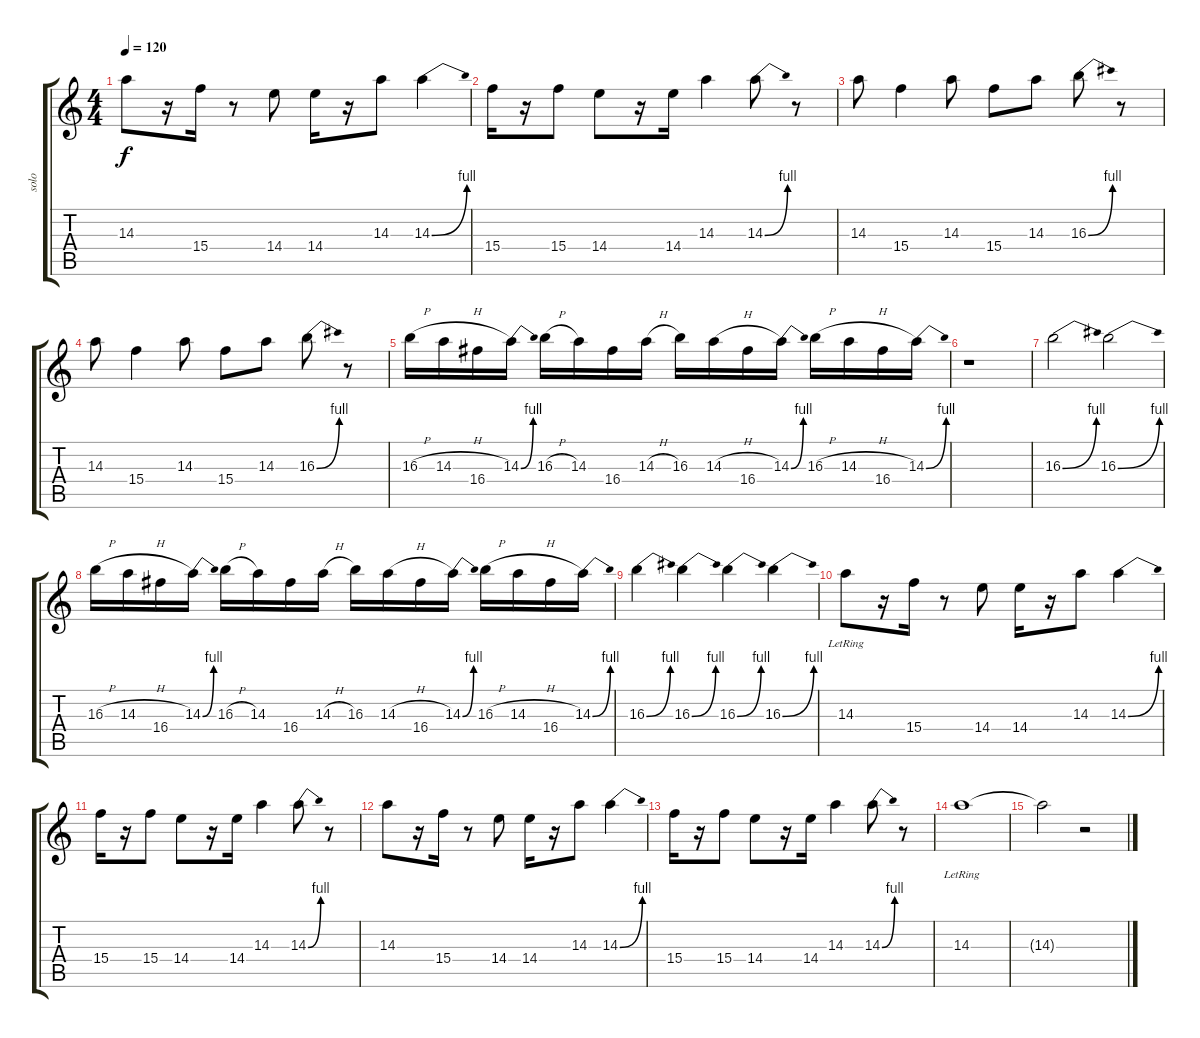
\track ("solo" "solo") {instrument distortionguitar}
\staff {score tabs}
\tuning (E4 B3 G3 D3 A2 E2) {hide}
\ts (4 4)
\tempo 120
\clef g2
\ks c
14.3.8{dy f} r.16 15.4.16 r.8 14.4.8 14.4.16 r.16 14.3.8 14.3{be (bend 0 0 60 4)}.4 |
15.4.16 r.16 15.4.8 14.4.8 r.16 14.4.16 14.3.4 14.3{be (bend 0 0 60 4)}.8 r.8 |
14.3.8 15.4.4 14.3.8 15.4.8 14.3.8 16.3{be (bend 0 0 60 4)}.8 r.8 |
14.3.8 15.4.4 14.3.8 15.4.8 14.3.8 16.3{be (bend 0 0 60 4)}.8 r.8 |
16.3{h}.16 14.3{h}.16 16.4.16 14.3{be (bend 0 0 60 4)}.16 16.3{h}.16 14.3.16 16.4.16 14.3{h}.16 16.3.16 14.3{h}.16 16.4.16 14.3{be (bend 0 0 60 4)}.16 16.3{h}.16 14.3{h}.16 16.4.16 14.3{be (bend 0 0 60 4)}.16 |
r.1 |
16.3{be (bend 0 0 60 4)}.2 16.3{be (bend 0 0 60 4)}.2 |
16.3{h}.16 14.3{h}.16 16.4.16 14.3{be (bend 0 0 60 4)}.16 16.3{h}.16 14.3.16 16.4.16 14.3{h}.16 16.3.16 14.3{h}.16 16.4.16 14.3{be (bend 0 0 60 4)}.16 16.3{h}.16 14.3{h}.16 16.4.16 14.3{be (bend 0 0 60 4)}.16 |
16.3{be (bend 0 0 60 4)}.4 16.3{be (bend 0 0 60 4)}.4 16.3{be (bend 0 0 60 4)}.4 16.3{be (bend 0 0 60 4)}.4 |
14.3{lr}.8 r.16 15.4.16 r.8 14.4.8 14.4.16 r.16 14.3.8 14.3{be (bend 0 0 60 4)}.4 |
15.4.16 r.16 15.4.8 14.4.8 r.16 14.4.16 14.3.4 14.3{be (bend 0 0 60 4)}.8 r.8 |
14.3.8 r.16 15.4.16 r.8 14.4.8 14.4.16 r.16 14.3.8 14.3{be (bend 0 0 60 4)}.4 |
15.4.16 r.16 15.4.8 14.4.8 r.16 14.4.16 14.3.4 14.3{be (bend 0 0 60 4)}.8 r.8 |
14.3{lr}.1 |
14.3{t}.2 r.2
